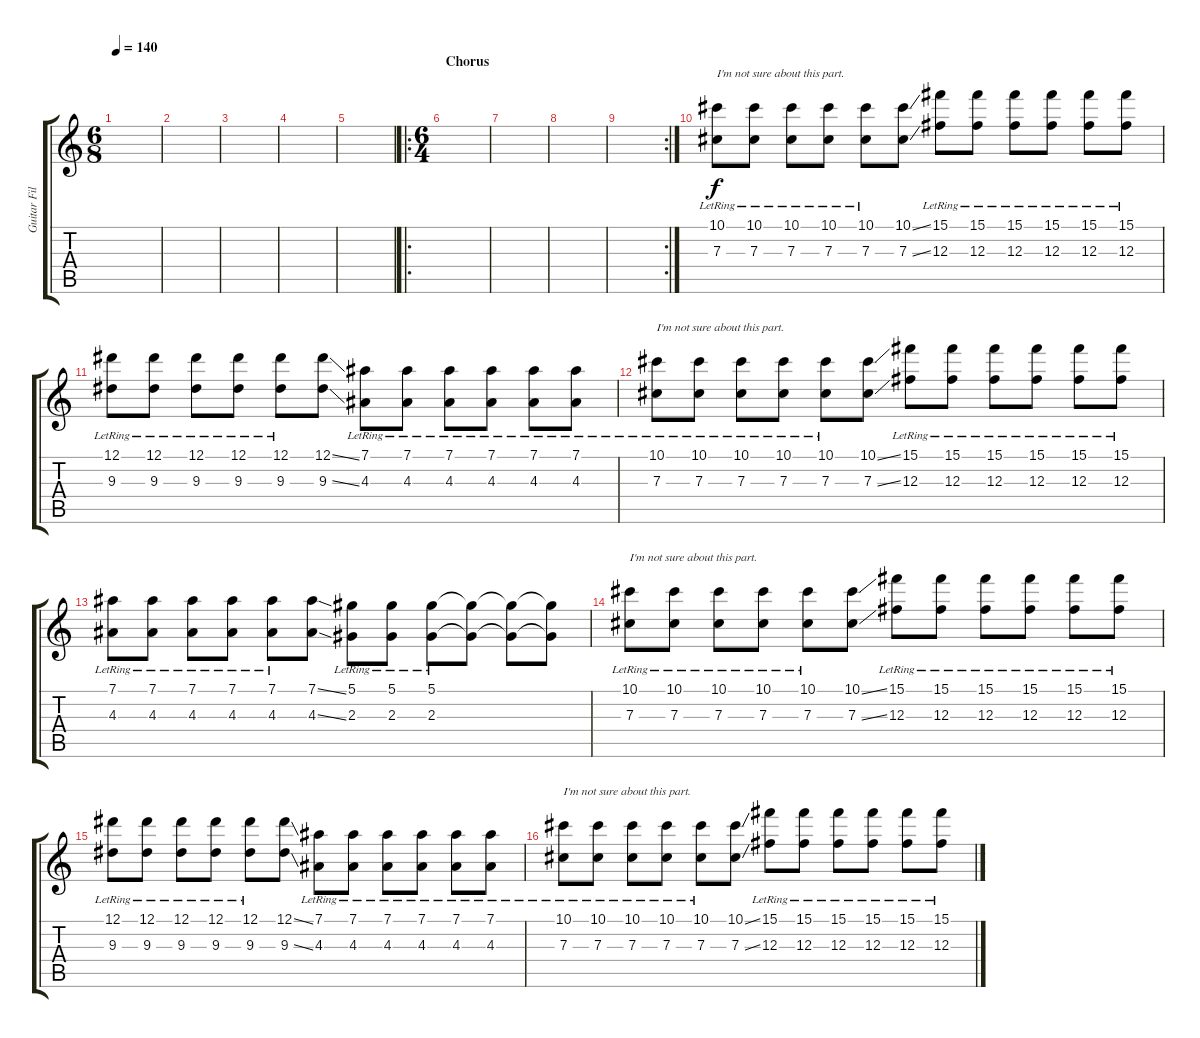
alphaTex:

\track ("Guitar Fills" "Guitar Fil") {instrument overdrivenguitar}
\staff {score tabs}
\tuning (Eb4 Bb3 Gb3 Db3 Ab2 Eb2) {hide}
\ts (6 8)
\tempo 140
\clef g2
\ks c
|
|
|
|
|
\ro
\ts (6 4)
\section ("" "Chorus")
|
|
|
\rc 2
|
(10.1{lr} 7.3{lr}).8{txt "I'm not sure about this part."} (10.1{lr} 7.3{lr}).8 (10.1{lr} 7.3{lr}).8 (10.1{lr} 7.3{lr}).8 (10.1{lr} 7.3{lr}).8 (10.1{ss} 7.3{ss}).8 (15.1{lr} 12.3{lr}).8 (15.1{lr} 12.3{lr}).8 (15.1{lr} 12.3{lr}).8 (15.1{lr} 12.3{lr}).8 (15.1{lr} 12.3{lr}).8 (15.1{lr} 12.3{lr}).8 |
(12.1{lr} 9.3{lr}).8 (12.1{lr} 9.3{lr}).8 (12.1{lr} 9.3{lr}).8 (12.1{lr} 9.3{lr}).8 (12.1{lr} 9.3{lr}).8 (12.1{ss} 9.3{ss}).8 (7.1{lr} 4.3{lr}).8 (7.1{lr} 4.3{lr}).8 (7.1{lr} 4.3{lr}).8 (7.1{lr} 4.3{lr}).8 (7.1{lr} 4.3{lr}).8 (7.1{lr} 4.3{lr}).8 |
(10.1{lr} 7.3{lr}).8{txt "I'm not sure about this part."} (10.1{lr} 7.3{lr}).8 (10.1{lr} 7.3{lr}).8 (10.1{lr} 7.3{lr}).8 (10.1{lr} 7.3{lr}).8 (10.1{ss} 7.3{ss}).8 (15.1{lr} 12.3{lr}).8 (15.1{lr} 12.3{lr}).8 (15.1{lr} 12.3{lr}).8 (15.1{lr} 12.3{lr}).8 (15.1{lr} 12.3{lr}).8 (15.1{lr} 12.3{lr}).8 |
(7.1{lr} 4.3{lr}).8 (7.1{lr} 4.3{lr}).8 (7.1{lr} 4.3{lr}).8 (7.1{lr} 4.3{lr}).8 (7.1{lr} 4.3{lr}).8 (7.1{ss} 4.3{ss}).8 (5.1{lr} 2.3{lr}).8 (5.1{lr} 2.3{lr}).8 (5.1{lr} 2.3{lr}).8 (5.1{t} 2.3{t}).8 (5.1{t} 2.3{t}).8 (5.1{t} 2.3{t}).8 |
(10.1{lr} 7.3{lr}).8{txt "I'm not sure about this part."} (10.1{lr} 7.3{lr}).8 (10.1{lr} 7.3{lr}).8 (10.1{lr} 7.3{lr}).8 (10.1{lr} 7.3{lr}).8 (10.1{ss} 7.3{ss}).8 (15.1{lr} 12.3{lr}).8 (15.1{lr} 12.3{lr}).8 (15.1{lr} 12.3{lr}).8 (15.1{lr} 12.3{lr}).8 (15.1{lr} 12.3{lr}).8 (15.1{lr} 12.3{lr}).8 |
(12.1{lr} 9.3{lr}).8 (12.1{lr} 9.3{lr}).8 (12.1{lr} 9.3{lr}).8 (12.1{lr} 9.3{lr}).8 (12.1{lr} 9.3{lr}).8 (12.1{ss} 9.3{ss}).8 (7.1{lr} 4.3{lr}).8 (7.1{lr} 4.3{lr}).8 (7.1{lr} 4.3{lr}).8 (7.1{lr} 4.3{lr}).8 (7.1{lr} 4.3{lr}).8 (7.1{lr} 4.3{lr}).8 |
(10.1{lr} 7.3{lr}).8{txt "I'm not sure about this part."} (10.1{lr} 7.3{lr}).8 (10.1{lr} 7.3{lr}).8 (10.1{lr} 7.3{lr}).8 (10.1{lr} 7.3{lr}).8 (10.1{ss} 7.3{ss}).8 (15.1{lr} 12.3{lr}).8 (15.1{lr} 12.3{lr}).8 (15.1{lr} 12.3{lr}).8 (15.1{lr} 12.3{lr}).8 (15.1{lr} 12.3{lr}).8 (15.1{lr} 12.3{lr}).8
